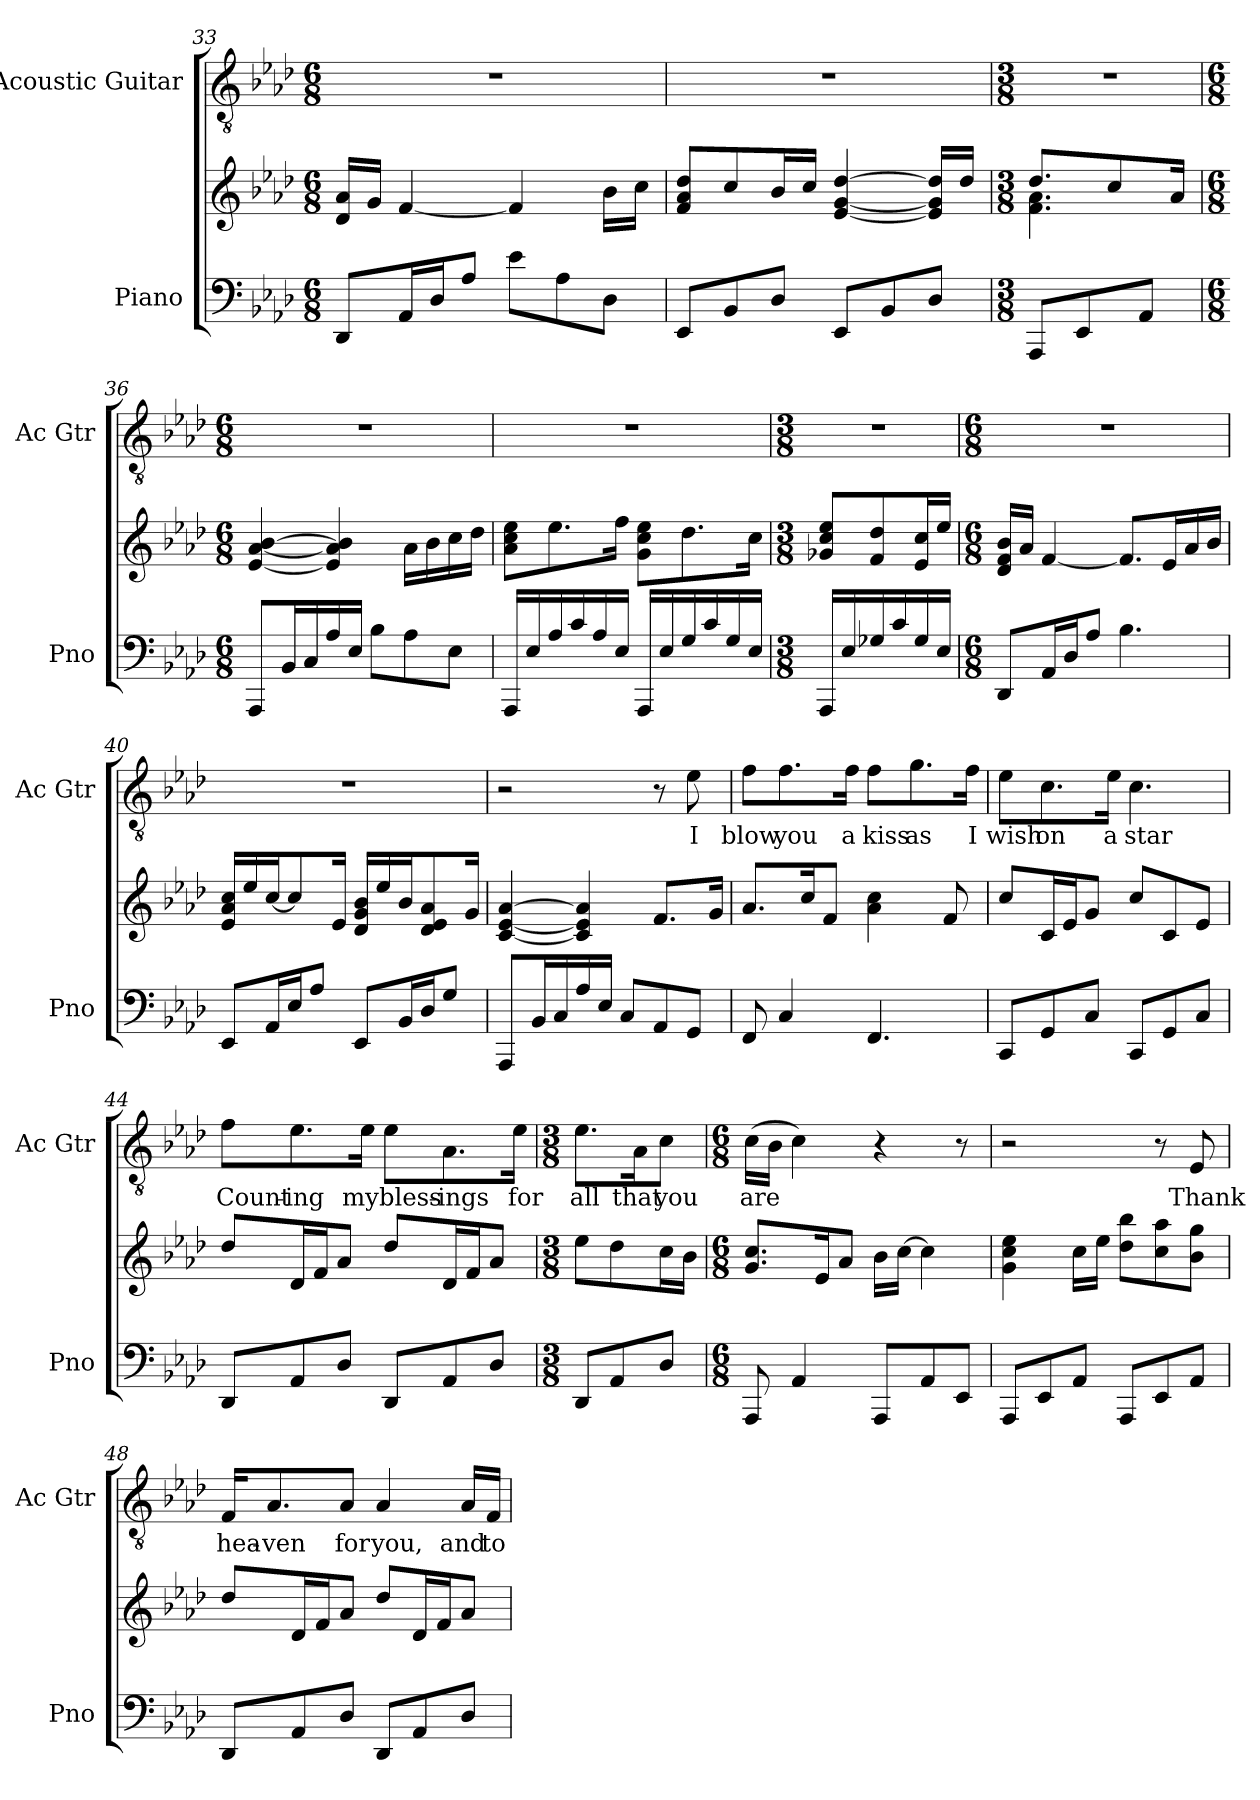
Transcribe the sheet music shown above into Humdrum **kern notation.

**kern	**kern	**kern	**text
*part2	*part2	*part1	*part1
*staff3	*staff2	*staff1	*staff1
*I"Piano	*	*I"Acoustic Guitar	*
*I'Pno	*	*I'Ac Gtr	*
*clefF4	*clefG2	*clefGv2	*
*k[b-e-a-d-]	*k[b-e-a-d-]	*k[b-e-a-d-]	*
*M6/8	*M6/8	*M6/8	*
=33	=33	=33	=33
8DD-/L	16d-/ 16a-/LL	2.r	.
.	16g/JJ	.	.
16AA-/L	[4f/	.	.
16D-/J	.	.	.
8A-/J	.	.	.
8e-\L	4f/]	.	.
8A-\	.	.	.
8D-\J	16b-\LL	.	.
.	16cc\JJ	.	.
!!LO:PB:g=z
=34	=34	=34	=34
8EE-/L	8f/ 8a-/ 8dd-/L	2.r	.
8BB-/	8cc/	.	.
8D-/J	16b-/L	.	.
.	16cc/JJ	.	.
8EE-/L	[4e-/ [4g/ [4dd-/	.	.
8BB-/	.	.	.
8D-/J	16e-/] 16g/] 16dd-/]LL	.	.
.	16dd-/JJ	.	.
=35	=35	=35	=35
*M3/8	*M3/8	*M3/8	*
*	*^	*	*
8AAA-/L	8.dd-/L	4.f\ 4.a-\	4.r	.
8EE-/	.	.	.	.
.	8cc/	.	.	.
8AA-/J	.	.	.	.
.	16a-/Jk	.	.	.
*	*v	*v	*	*
=36	=36	=36	=36
*M6/8	*M6/8	*M6/8	*
8AAA-/L	[4e-/ [4a-/ [4b-/	2.r	.
16BB-/L	.	.	.
16C/	.	.	.
16A-/	4e-/] 4a-/] 4b-/]	.	.
16E-/JJ	.	.	.
8B-\L	.	.	.
8A-\	16a-\LL	.	.
.	16b-\	.	.
8E-\J	16cc\	.	.
.	16dd-\JJ	.	.
=37	=37	=37	=37
16AAA-/LL	8a-\ 8cc\ 8ee-\L	2.r	.
16E-/	.	.	.
16A-/	8.ee-\	.	.
16c/	.	.	.
16A-/	.	.	.
16E-/JJ	16ff\Jk	.	.
16AAA-/LL	8g\ 8cc\ 8ee-\L	.	.
16E-/	.	.	.
16G/	8.dd-\	.	.
16c/	.	.	.
16G/	.	.	.
16E-/JJ	16cc\Jk	.	.
=38	=38	=38	=38
*M3/8	*M3/8	*M3/8	*
16AAA-/LL	8g-X/ 8cc/ 8ee-/L	4.r	.
16E-/	.	.	.
16G-X/	8f/ 8dd-/	.	.
16c/	.	.	.
16G-/	16e-/ 16cc/L	.	.
16E-/JJ	16ee-/JJ	.	.
!!LO:LB:g=z
=39	=39	=39	=39
*M6/8	*M6/8	*M6/8	*
8DD-/L	16d-/ 16f/ 16b-/LL	2.r	.
.	16a-/JJ	.	.
16AA-/L	[4f/	.	.
16D-/J	.	.	.
8A-/J	.	.	.
4.B-\	8.f/L]	.	.
.	16e-/L	.	.
.	16a-/	.	.
.	16b-/JJ	.	.
=40	=40	=40	=40
8EE-/L	16e-/ 16a-/ 16cc/LL	2.r	.
.	16ee-/	.	.
16AA-/L	[16cc/J	.	.
16E-/J	8cc/]	.	.
8A-/J	.	.	.
.	16e-/Jk	.	.
8EE-/L	16d-/ 16g/ 16b-/LL	.	.
.	16ee-/	.	.
16BB-/L	16b-/J	.	.
16D-/J	8d-/ 8e-/ 8a-/	.	.
8G/J	.	.	.
.	16g/Jk	.	.
=41	=41	=41	=41
8AAA-/L	[4c/ [4e-/ [4a-/	2r	.
16BB-/L	.	.	.
16C/	.	.	.
16A-/	4c/] 4e-/] 4a-/]	.	.
16E-/JJ	.	.	.
8C/L	.	.	.
8AA-/	8.f/L	8r	.
!	!	!	!LO:LY:b
8GG/J	.	8e-\	I
.	16g/Jk	.	.
=42	=42	=42	=42
!	!	!	!LO:LY:b
8FF/	8.a-/L	8f\L	blow
!	!	!	!LO:LY:b
4C/	.	8.f\	you
.	16cc/K	.	.
.	8f/J	.	.
!	!	!	!LO:LY:b
.	.	16f\Jk	a
!	!	!	!LO:LY:b
4.FF/	4a-\ 4cc\	8f\L	kiss
!	!	!	!LO:LY:b
.	.	8.g\	as
.	8f/	.	.
!	!	!	!LO:LY:b
.	.	16f\Jk	I
!!LO:LB:g=z
=43	=43	=43	=43
!	!	!	!LO:LY:b
8CC/L	8cc/L	8e-\L	wish
!	!	!	!LO:LY:b
8GG/	16c/L	8.c\	on
.	16e-/J	.	.
8C/J	8g/J	.	.
!	!	!	!LO:LY:b
.	.	16e-\Jk	a
!	!	!	!LO:LY:b
8CC/L	8cc/L	4.c\	star
8GG/	8c/	.	.
8C/J	8e-/J	.	.
=44	=44	=44	=44
!	!	!	!LO:LY:b
8DD-/L	8dd-/L	8f\L	Count-
!	!	!	!LO:LY:b
8AA-/	16d-/L	8.e-\	-ing
.	16f/J	.	.
8D-/J	8a-/J	.	.
!	!	!	!LO:LY:b
.	.	16e-\Jk	my
!	!	!	!LO:LY:b
8DD-/L	8dd-/L	8e-\L	bless-
!	!	!	!LO:LY:b
8AA-/	16d-/L	8.A-\	-ings
.	16f/J	.	.
8D-/J	8a-/J	.	.
!	!	!	!LO:LY:b
.	.	16e-\Jk	for
=45	=45	=45	=45
*M3/8	*M3/8	*M3/8	*
!	!	!	!LO:LY:b
8DD-/L	8ee-\L	8.e-\L	all
8AA-/	8dd-\	.	.
!	!	!	!LO:LY:b
.	.	16A-\K	that
!	!	!	!LO:LY:b
8D-/J	16cc\L	8c\J	you
.	16b-\JJ	.	.
=46	=46	=46	=46
*M6/8	*M6/8	*M6/8	*
!	!	!	!LO:LY:b
8AAA-/	8.g/ 8.cc/L	(>16c\LL	are
.	.	16B-\JJ	.
4AA-/	.	4c\)	.
.	16e-/K	.	.
.	8a-/J	.	.
8AAA-/L	16b-\LL	4r	.
.	[16cc\JJ	.	.
8AA-/	4cc\]	.	.
8EE-/J	.	8r	.
!!LO:LB:g=z
=47	=47	=47	=47
8AAA-/L	4g\ 4cc\ 4ee-\	2r	.
8EE-/	.	.	.
8AA-/J	16cc\LL	.	.
.	16ee-\JJ	.	.
8AAA-/L	8dd-\ 8bb-\L	.	.
8EE-/	8cc\ 8aa-\	8r	.
!	!	!	!LO:LY:b
8AA-/J	8b-\ 8gg\J	8E-/	Thank
=48	=48	=48	=48
!	!	!	!LO:LY:b
8DD-/L	8dd-/L	16F/KL	hea-
!	!	!	!LO:LY:b
.	.	8.A-/	-ven
8AA-/	16d-/L	.	.
.	16f/J	.	.
!	!	!	!LO:LY:b
8D-/J	8a-/J	8A-/J	for
!	!	!	!LO:LY:b
8DD-/L	8dd-/L	4A-/	you,
8AA-/	16d-/L	.	.
.	16f/J	.	.
!	!	!	!LO:LY:b
8D-/J	8a-/J	16A-/LL	and
!	!	!	!LO:LY:b
.	.	16F/JJ	to
=	=	=	=
*-	*-	*-	*-
